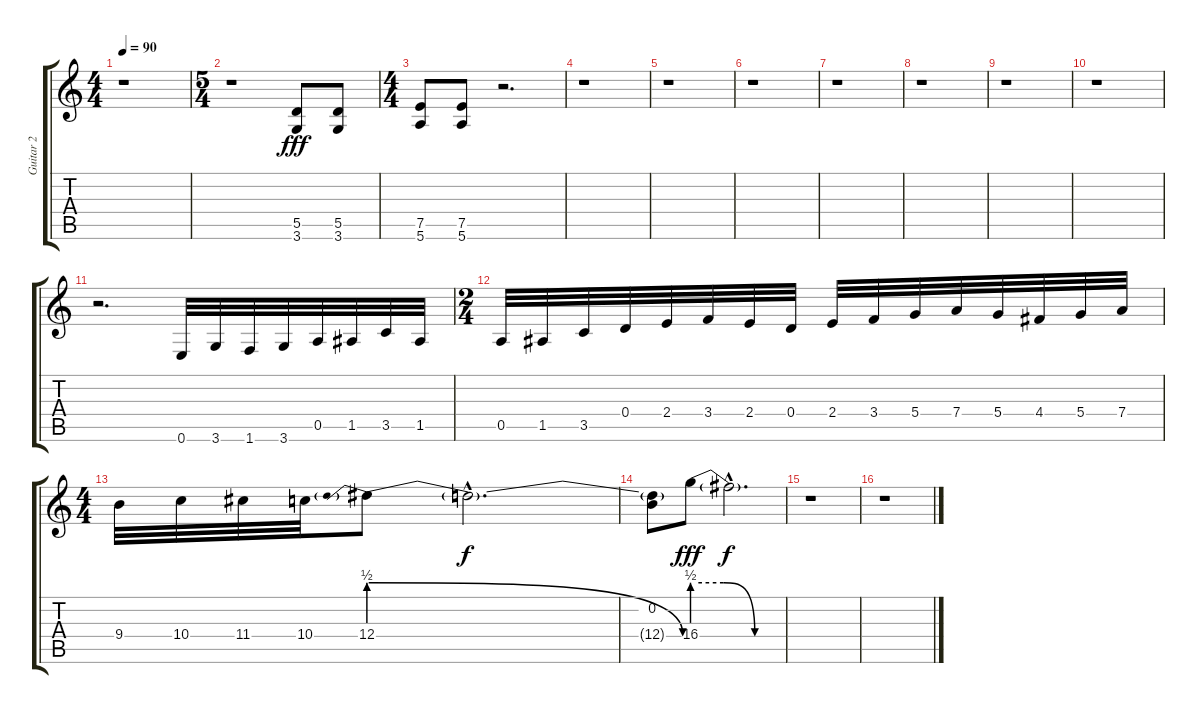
\track ("Guitar 2" "Guitar 2") {instrument distortionguitar}
\staff {score tabs}
\tuning (E4 B3 G3 D3 A2 E2) {hide}
\ts (4 4)
\tempo 90
\clef g2
\ks c
r.1{dy fff} |
\ts (5 4)
r.1 (5.5 3.6).8 (5.5 3.6).8 |
\ts (4 4)
(7.5 5.6).8 (7.5 5.6).8 r.2{d} |
r.1 |
r.1 |
r.1 |
r.1 |
r.1 |
r.1 |
r.1 |
r.2{d} 0.6.32 3.6.32 1.6.32 3.6.32 0.5.32 1.5.32 3.5.32 1.5.32 |
\ts (2 4)
0.5.32 1.5.32 3.5.32 0.4.32 2.4.32 3.4.32 2.4.32 0.4.32 2.4.32 3.4.32 5.4.32 7.4.32 5.4.32 4.4.32 5.4.32 7.4.32 |
\ts (4 4)
9.4.32 10.4.32 11.4.32 10.4.32 12.4{be (prebendrelease 0 2 60 0)}.8 12.4{hac t}.2{d dy f} |
(0.2 12.4{t}).8 16.4{be (custom 0 2 20 2 40 0 60 0)}.8{dy fff} 16.4{hac t}.2{d dy f} |
r.1 |
r.1
